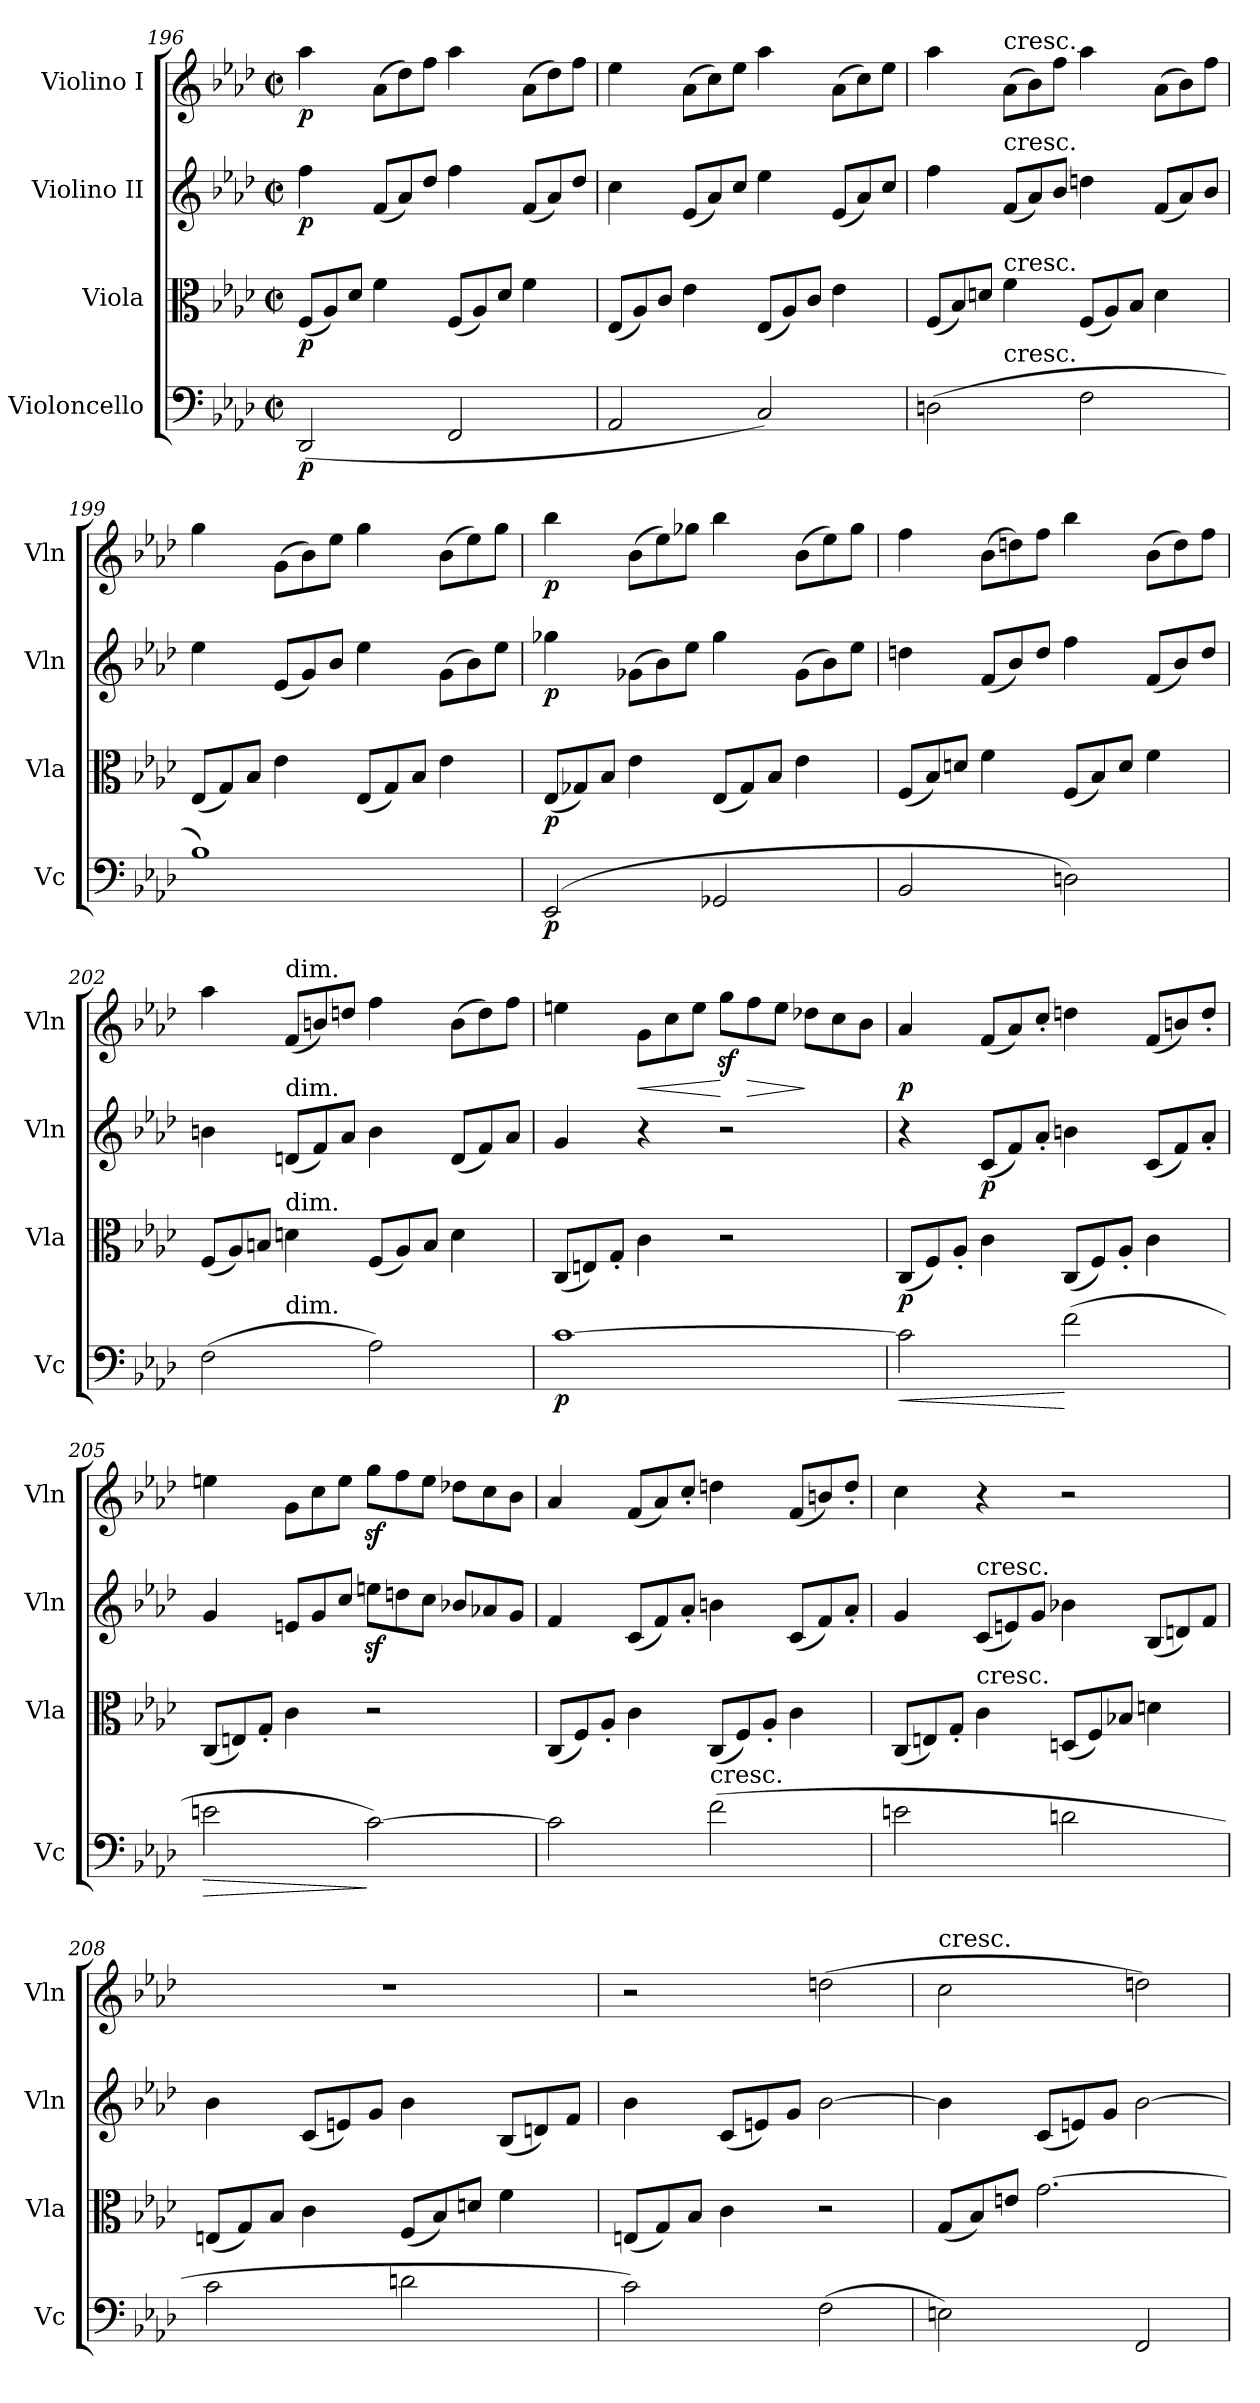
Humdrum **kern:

**kern	**dynam	**kern	**dynam	**kern	**dynam	**kern	**dynam
*part4	*part4	*part3	*part3	*part2	*part2	*part1	*part1
*staff4	*staff4	*staff3	*staff3	*staff2	*staff2	*staff1	*staff1
*I"Violoncello	*	*I"Viola	*	*I"Violino II	*	*I"Violino I	*
*I'Vc	*	*I'Vla	*	*I'Vln	*	*I'Vln	*
*clefF4	*	*clefC3	*	*clefG2	*	*clefG2	*
*k[b-e-a-d-]	*	*k[b-e-a-d-]	*	*k[b-e-a-d-]	*	*k[b-e-a-d-]	*
*M2/2	*	*M2/2	*	*M2/2	*	*M2/2	*
*met(c|)	*	*met(c|)	*	*met(c|)	*	*met(c|)	*
*	*	*Xtuplet	*	*	*	*	*
=196	=196	=196	=196	=196	=196	=196	=196
!	!LO:DY:b	!	!LO:DY:b	!	!LO:DY:b	!	!LO:DY:b
(2DD-/	p	(12F/L	p	4ff\	p	4aa-\	p
.	.	12A-/)	.	.	.	.	.
.	.	12d-/J	.	.	.	.	.
*	*	*	*	*Xtuplet	*	*Xtuplet	*
.	.	4f\	.	(12f/L	.	(12a-\L	.
.	.	.	.	12a-/)	.	12dd-\)	.
.	.	.	.	12dd-/J	.	12ff\J	.
2FF/	.	(12F/L	.	4ff\	.	4aa-\	.
.	.	12A-/)	.	.	.	.	.
.	.	12d-/J	.	.	.	.	.
.	.	4f\	.	(12f/L	.	(12a-\L	.
.	.	.	.	12a-/)	.	12dd-\)	.
.	.	.	.	12dd-/J	.	12ff\J	.
=197	=197	=197	=197	=197	=197	=197	=197
2AA-/	.	(12E-/L	.	4cc\	.	4ee-\	.
.	.	12A-/)	.	.	.	.	.
.	.	12c/J	.	.	.	.	.
.	.	4e-\	.	(12e-/L	.	(12a-\L	.
.	.	.	.	12a-/)	.	12cc\)	.
.	.	.	.	12cc/J	.	12ee-\J	.
2C/)	.	(12E-/L	.	4ee-\	.	4aa-\	.
.	.	12A-/)	.	.	.	.	.
.	.	12c/J	.	.	.	.	.
.	.	4e-\	.	(12e-/L	.	(12a-\L	.
.	.	.	.	12a-/)	.	12cc\)	.
.	.	.	.	12cc/J	.	12ee-\J	.
!!LO:LB:g=z
=198	=198	=198	=198	=198	=198	=198	=198
*^	*	*	*	*	*	*	*
(2Dn\	4ryy	.	(12F/L	.	4ff\	.	4aa-\	.
.	.	.	12B-/)	.	.	.	.	.
.	.	.	12dn/J	.	.	.	.	.
!	!	!	!	!	!	!	!LO:TX:a:t=cresc.	!
!	!	!	!	!	!LO:TX:a:t=cresc.	!	!	!
!	!	!	!LO:TX:a:t=cresc.	!	!	!	!	!
!	!LO:TX:a:t=cresc.	!	!	!	!	!	!	!
.	4ryy	.	4f\	.	(12f/L	.	(12a-\L	.
.	.	.	.	.	12a-/)	.	12b-\)	.
.	.	.	.	.	12b-/J	.	12ff\J	.
2F\	2ryy	.	(12F/L	.	4ddn\	.	4aa-\	.
.	.	.	12A-/)	.	.	.	.	.
.	.	.	12B-/J	.	.	.	.	.
.	.	.	4d\	.	(12f/L	.	(12a-\L	.
.	.	.	.	.	12a-/)	.	12b-\)	.
.	.	.	.	.	12b-/J	.	12ff\J	.
*v	*v	*	*	*	*	*	*	*
=199	=199	=199	=199	=199	=199	=199	=199
1B-)	.	(12E-/L	.	4ee-\	.	4gg\	.
.	.	12G/)	.	.	.	.	.
.	.	12B-/J	.	.	.	.	.
.	.	4e-\	.	(12e-/L	.	(12g\L	.
.	.	.	.	12g/)	.	12b-\)	.
.	.	.	.	12b-/J	.	12ee-\J	.
.	.	(12E-/L	.	4ee-\	.	4gg\	.
.	.	12G/)	.	.	.	.	.
.	.	12B-/J	.	.	.	.	.
.	.	4e-\	.	(12g\L	.	(12b-\L	.
.	.	.	.	12b-\)	.	12ee-\)	.
.	.	.	.	12ee-\J	.	12gg\J	.
=200	=200	=200	=200	=200	=200	=200	=200
!	!LO:DY:b	!	!LO:DY:b	!	!LO:DY:b	!	!LO:DY:b
(2EE-/	p	(12E-/L	p	4gg-X\	p	4bb-\	p
.	.	12G-X/)	.	.	.	.	.
.	.	12B-/J	.	.	.	.	.
.	.	4e-\	.	(12g-X\L	.	(12b-\L	.
.	.	.	.	12b-\)	.	12ee-\)	.
.	.	.	.	12ee-\J	.	12gg-X\J	.
2GG-X/	.	(12E-/L	.	4gg-\	.	4bb-\	.
.	.	12G-/)	.	.	.	.	.
.	.	12B-/J	.	.	.	.	.
.	.	4e-\	.	(12g-\L	.	(12b-\L	.
.	.	.	.	12b-\)	.	12ee-\)	.
.	.	.	.	12ee-\J	.	12gg-\J	.
!!LO:PB:g=z
=201	=201	=201	=201	=201	=201	=201	=201
2BB-/	.	(12F/L	.	4ddn\	.	4ff\	.
.	.	12B-/)	.	.	.	.	.
.	.	12dn/J	.	.	.	.	.
.	.	4f\	.	(12f/L	.	(12b-\L	.
.	.	.	.	12b-/)	.	12ddn\)	.
.	.	.	.	12dd/J	.	12ff\J	.
2Dn\)	.	(12F/L	.	4ff\	.	4bb-\	.
.	.	12B-/)	.	.	.	.	.
.	.	12d/J	.	.	.	.	.
.	.	4f\	.	(12f/L	.	(12b-\L	.
.	.	.	.	12b-/)	.	12dd\)	.
.	.	.	.	12dd/J	.	12ff\J	.
=202	=202	=202	=202	=202	=202	=202	=202
*^	*	*	*	*	*	*	*
(2F\	4ryy	.	(12F/L	.	4bn\	.	4aa-\	.
.	.	.	12A-/)	.	.	.	.	.
.	.	.	12Bn/J	.	.	.	.	.
!	!	!	!	!	!	!	!LO:TX:a:t=dim.	!
!	!	!	!	!	!LO:TX:a:t=dim.	!	!	!
!	!	!	!LO:TX:a:t=dim.	!	!	!	!	!
!	!LO:TX:a:t=dim.	!	!	!	!	!	!	!
.	4ryy	.	4dn\	.	(12dn/L	.	(12f/L	.
.	.	.	.	.	12f/)	.	12bn/)	.
.	.	.	.	.	12a-/J	.	12ddn/J	.
2A-\)	2ryy	.	(12F/L	.	4b\	.	4ff\	.
.	.	.	12A-/)	.	.	.	.	.
.	.	.	12B/J	.	.	.	.	.
.	.	.	4d\	.	(12d/L	.	(12b\L	.
.	.	.	.	.	12f/)	.	12dd\)	.
.	.	.	.	.	12a-/J	.	12ff\J	.
*v	*v	*	*	*	*	*	*	*
=203	=203	=203	=203	=203	=203	=203	=203
!	!LO:DY:b	!	!	!	!	!	!
[1c	p	(12C/L	.	4g/	.	4een\	.
.	.	12En/)	.	.	.	.	.
.	.	12G'/J	.	.	.	.	.
!	!	!	!	!	!	!	!LO:HP:b
.	.	4c\	.	4r	.	12g\L	<
.	.	.	.	.	.	12cc\	.
.	.	.	.	.	.	12ee\J	.
.	.	2r	.	2r	.	12ggz<\L	[
!	!	!	!	!	!	!	!LO:HP:b
.	.	.	.	.	.	12ff\	>
.	.	.	.	.	.	12ee\J	.
.	.	.	.	.	.	12dd-X\L	]
.	.	.	.	.	.	12cc\	.
.	.	.	.	.	.	12b-\J	.
!!LO:LB:g=z
=204	=204	=204	=204	=204	=204	=204	=204
!	!LO:HP:b	!	!LO:DY:b	!	!	!	!LO:DY:b
2c\]	<	(12C/L	p	4r	.	4a-/	p
.	.	12F/)	.	.	.	.	.
.	.	12A-'/J	.	.	.	.	.
!	!	!	!	!	!LO:DY:b	!	!
.	.	4c\	.	(12c/L	p	(12f/L	.
.	.	.	.	12f/)	.	12a-/)	.
.	.	.	.	12a-'/J	.	12cc'/J	.
(2f\	[	(12C/L	.	4bn\	.	4ddn\	.
.	.	12F/)	.	.	.	.	.
.	.	12A-'/J	.	.	.	.	.
.	.	4c\	.	(12c/L	.	(12f/L	.
.	.	.	.	12f/)	.	12bn/)	.
.	.	.	.	12a-'/J	.	12dd'/J	.
=205	=205	=205	=205	=205	=205	=205	=205
!	!LO:HP:b	!	!	!	!	!	!
2en\	>	(12C/L	.	4g/	.	4een\	.
.	.	12En/)	.	.	.	.	.
.	.	12G'/J	.	.	.	.	.
.	.	4c\	.	12en/L	.	12g\L	.
.	.	.	.	12g/	.	12cc\	.
.	.	.	.	12cc/J	.	12ee\J	.
[2c\)	]	2r	.	12eenz<\L	.	12ggz<\L	.
.	.	.	.	12ddn\	.	12ff\	.
.	.	.	.	12cc\J	.	12ee\J	.
.	.	.	.	12b-X/L	.	12dd-X\L	.
.	.	.	.	12a-X/	.	12cc\	.
.	.	.	.	12g/J	.	12b-\J	.
=206	=206	=206	=206	=206	=206	=206	=206
2c\]	.	(12C/L	.	4f/	.	4a-/	.
.	.	12F/)	.	.	.	.	.
.	.	12A-'/J	.	.	.	.	.
.	.	4c\	.	(12c/L	.	(12f/L	.
.	.	.	.	12f/)	.	12a-/)	.
.	.	.	.	12a-'/J	.	12cc'/J	.
!LO:TX:a:t=cresc.	!	!	!	!	!	!	!
(2f\	.	(12C/L	.	4bn\	.	4ddn\	.
.	.	12F/)	.	.	.	.	.
.	.	12A-'/J	.	.	.	.	.
.	.	4c\	.	(12c/L	.	(12f/L	.
.	.	.	.	12f/)	.	12bn/)	.
.	.	.	.	12a-'/J	.	12dd'/J	.
!!LO:LB:g=z
=207	=207	=207	=207	=207	=207	=207	=207
2en\	.	(12C/L	.	4g/	.	4cc\	.
.	.	12En/)	.	.	.	.	.
.	.	12G'/J	.	.	.	.	.
!	!	!	!	!LO:TX:a:t=cresc.	!	!	!
!	!	!LO:TX:a:t=cresc.	!	!	!	!	!
.	.	4c\	.	(12c/L	.	4r	.
.	.	.	.	12en/)	.	.	.
.	.	.	.	12g/J	.	.	.
2dn\	.	(12Dn/L	.	4b-X\	.	2r	.
.	.	12F/)	.	.	.	.	.
.	.	12B-X/J	.	.	.	.	.
.	.	4dn\	.	(12B-/L	.	.	.
.	.	.	.	12dn/)	.	.	.
.	.	.	.	12f/J	.	.	.
=208	=208	=208	=208	=208	=208	=208	=208
2c\	.	(12En/L	.	4b-\	.	1r	.
.	.	12G/)	.	.	.	.	.
.	.	12B-/J	.	.	.	.	.
.	.	4c\	.	(12c/L	.	.	.
.	.	.	.	12en/)	.	.	.
.	.	.	.	12g/J	.	.	.
2dn\	.	(12F/L	.	4b-\	.	.	.
.	.	12B-/)	.	.	.	.	.
.	.	12dn/J	.	.	.	.	.
.	.	4f\	.	(12B-/L	.	.	.
.	.	.	.	12dn/)	.	.	.
.	.	.	.	12f/J	.	.	.
=209	=209	=209	=209	=209	=209	=209	=209
2c\)	.	(12En/L	.	4b-\	.	2r	.
.	.	12G/)	.	.	.	.	.
.	.	12B-/J	.	.	.	.	.
.	.	4c\	.	(12c/L	.	.	.
.	.	.	.	12en/)	.	.	.
.	.	.	.	12g/J	.	.	.
(2F\	.	2r	.	[2b-\	.	(2ddn\	.
=210	=210	=210	=210	=210	=210	=210	=210
!	!	!	!	!	!	!LO:TX:a:t=cresc.	!
2En\)	.	(12G/L	.	4b-\]	.	2cc\	.
.	.	12B-/)	.	.	.	.	.
.	.	12en/J	.	.	.	.	.
.	.	[2.g\	.	(12c/L	.	.	.
.	.	.	.	12en/)	.	.	.
.	.	.	.	12g/J	.	.	.
2FF/	.	.	.	[2b-\	.	2ddn\)	.
=	=	=	=	=	=	=	=
*-	*-	*-	*-	*-	*-	*-	*-
